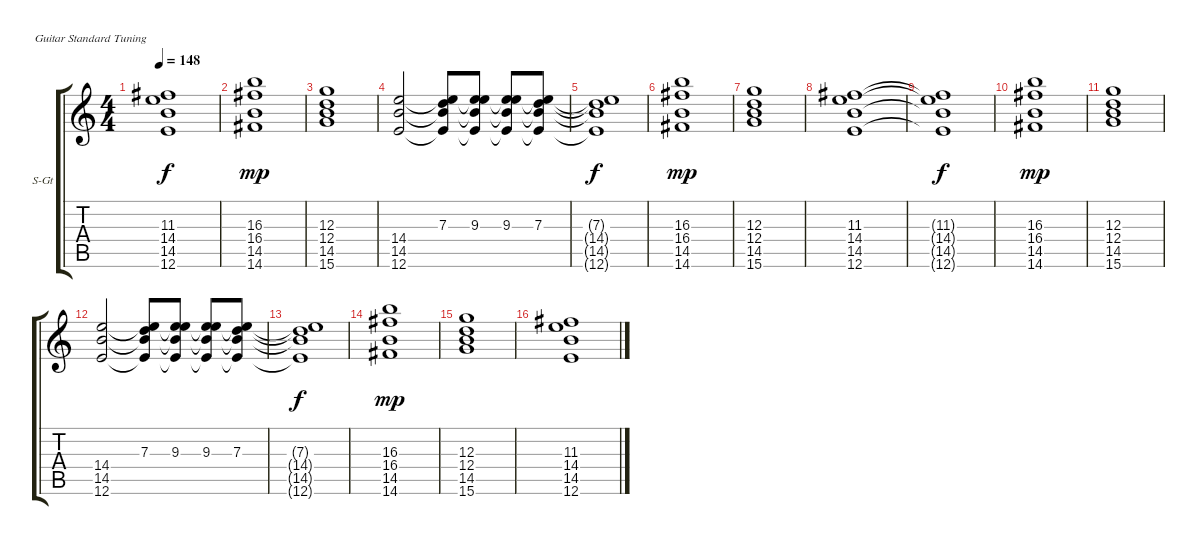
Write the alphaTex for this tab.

\bracketExtendMode groupsimilarinstruments
\firstSystemTrackNameOrientation horizontal
\otherSystemsTrackNameOrientation horizontal
\track ("Keyboard" "S-Gt") {instrument electricgrandpiano}
\staff {score tabs}
\tuning (E4 B3 G3 D3 A2 E2)
\displaytranspose 12
\ts (4 4)
\tempo 148
\clef g2
\ks c
(11.3{t} 14.4{t} 14.5{t} 12.6{t}).1{dy f} |
(16.3 16.4 14.5 14.6).1{dy mp} |
(12.3 12.4 14.5 15.6).1 |
(14.4 14.5 12.6).2 (7.3 14.4{t} 14.5{t} 12.6{t}).8 (9.3 14.4{t} 14.5{t} 12.6{t}).8 (9.3 14.4{t} 14.5{t} 12.6{t}).8 (7.3 14.4{t} 14.5{t} 12.6{t}).8 |
(7.3{t} 14.4{t} 14.5{t} 12.6{t}).1{dy f} |
(16.3 16.4 14.5 14.6).1{dy mp} |
(12.3 12.4 14.5 15.6).1 |
(11.3 14.4 14.5 12.6).1 |
(11.3{t} 14.4{t} 14.5{t} 12.6{t}).1{dy f} |
(16.3 16.4 14.5 14.6).1{dy mp} |
(12.3 12.4 14.5 15.6).1 |
(14.4 14.5 12.6).2 (7.3 14.4{t} 14.5{t} 12.6{t}).8 (9.3 14.4{t} 14.5{t} 12.6{t}).8 (9.3 14.4{t} 14.5{t} 12.6{t}).8 (7.3 14.4{t} 14.5{t} 12.6{t}).8 |
(7.3{t} 14.4{t} 14.5{t} 12.6{t}).1{dy f} |
(16.3 16.4 14.5 14.6).1{dy mp} |
(12.3 12.4 14.5 15.6).1 |
(11.3 14.4 14.5 12.6).1
